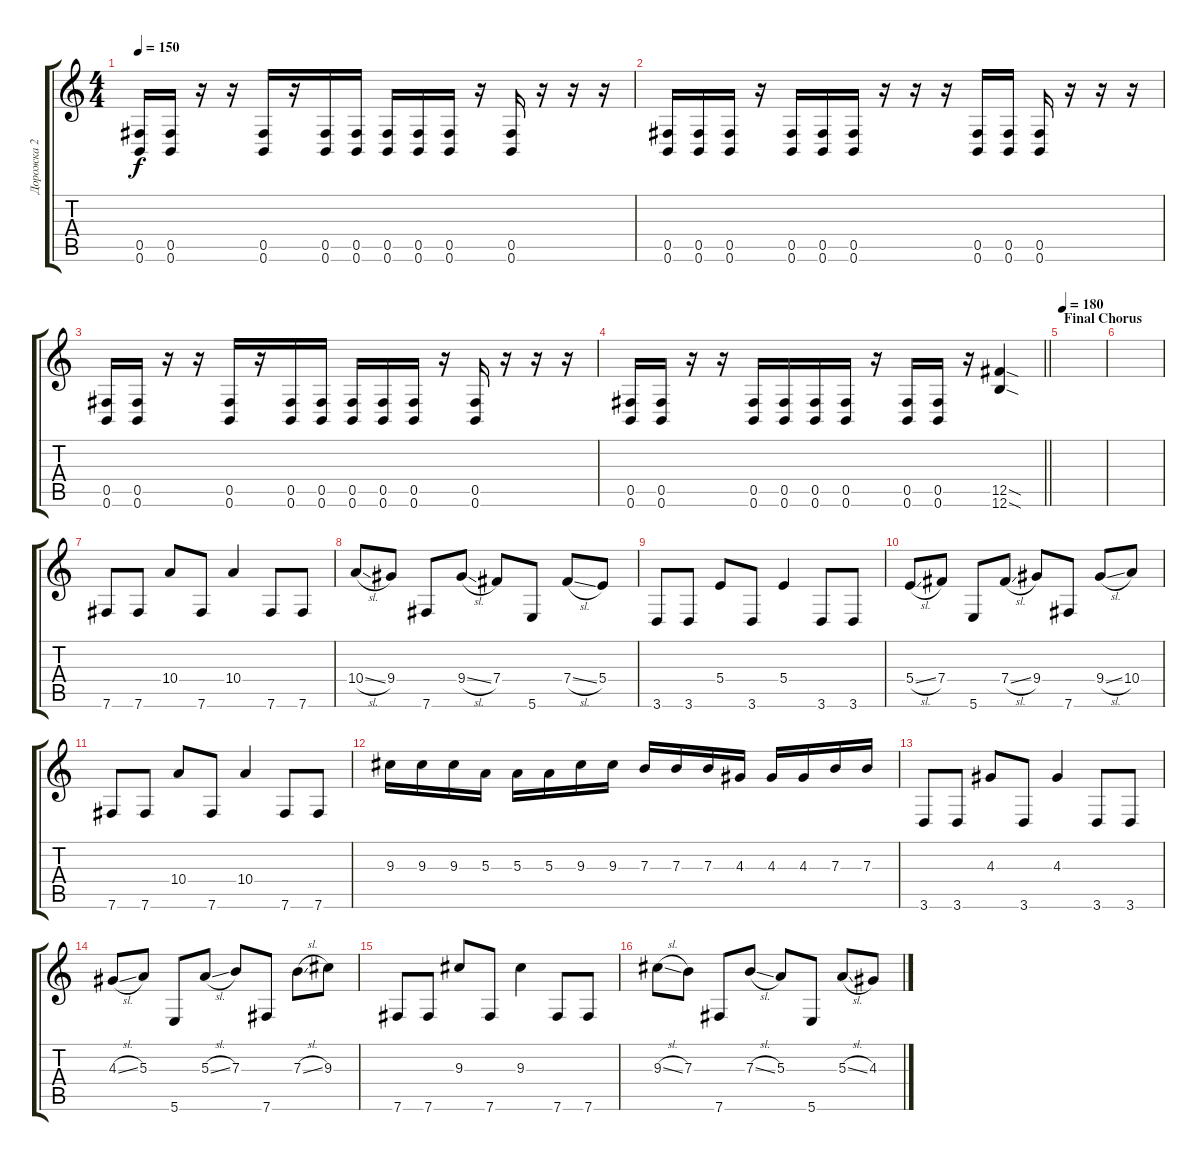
\track ("Дорожка 2" "Дорожка 2") {instrument distortionguitar}
\staff {score tabs}
\tuning (Db4 Ab3 E3 B2 Gb2 B1) {hide}
\ts (4 4)
\tempo 150
\clef g2
\ks c
(0.5 0.6).16{dy f} (0.5 0.6).16 r.16 r.16 (0.5 0.6).16 r.16 (0.5 0.6).16 (0.5 0.6).16 (0.5 0.6).16 (0.5 0.6).16 (0.5 0.6).16 r.16 (0.5 0.6).16 r.16 r.16 r.16 |
(0.5 0.6).16 (0.5 0.6).16 (0.5 0.6).16 r.16 (0.5 0.6).16 (0.5 0.6).16 (0.5 0.6).16 r.16 r.16 r.16 (0.5 0.6).16 (0.5 0.6).16 (0.5 0.6).16 r.16 r.16 r.16 |
(0.5 0.6).16 (0.5 0.6).16 r.16 r.16 (0.5 0.6).16 r.16 (0.5 0.6).16 (0.5 0.6).16 (0.5 0.6).16 (0.5 0.6).16 (0.5 0.6).16 r.16 (0.5 0.6).16 r.16 r.16 r.16 |
\barLineRight lightlight
(0.5 0.6).16 (0.5 0.6).16 r.16 r.16 (0.5 0.6).16 (0.5 0.6).16 (0.5 0.6).16 (0.5 0.6).16 r.16 (0.5 0.6).16 (0.5 0.6).16 r.16 (12.5{sod} 12.6{sod}).4 |
\section ("" "Final Chorus")
\tempo 180
|
|
7.6.8 7.6.8 10.4.8 7.6.8 10.4.4 7.6.8 7.6.8 |
10.4{sl}.8 9.4.8 7.6.8 9.4{sl}.8 7.4.8 5.6.8 7.4{sl}.8 5.4.8 |
3.6.8 3.6.8 5.4.8 3.6.8 5.4.4 3.6.8 3.6.8 |
5.4{sl}.8 7.4.8 5.6.8 7.4{sl}.8 9.4.8 7.6.8 9.4{sl}.8 10.4.8 |
7.6.8 7.6.8 10.4.8 7.6.8 10.4.4 7.6.8 7.6.8 |
9.3.16 9.3.16 9.3.16 5.3.16 5.3.16 5.3.16 9.3.16 9.3.16 7.3.16 7.3.16 7.3.16 4.3.16 4.3.16 4.3.16 7.3.16 7.3.16 |
3.6.8 3.6.8 4.3.8 3.6.8 4.3.4 3.6.8 3.6.8 |
4.3{sl}.8 5.3.8 5.6.8 5.3{sl}.8 7.3.8 7.6.8 7.3{sl}.8 9.3.8 |
7.6.8 7.6.8 9.3.8 7.6.8 9.3.4 7.6.8 7.6.8 |
9.3{sl}.8 7.3.8 7.6.8 7.3{sl}.8 5.3.8 5.6.8 5.3{sl}.8 4.3.8
